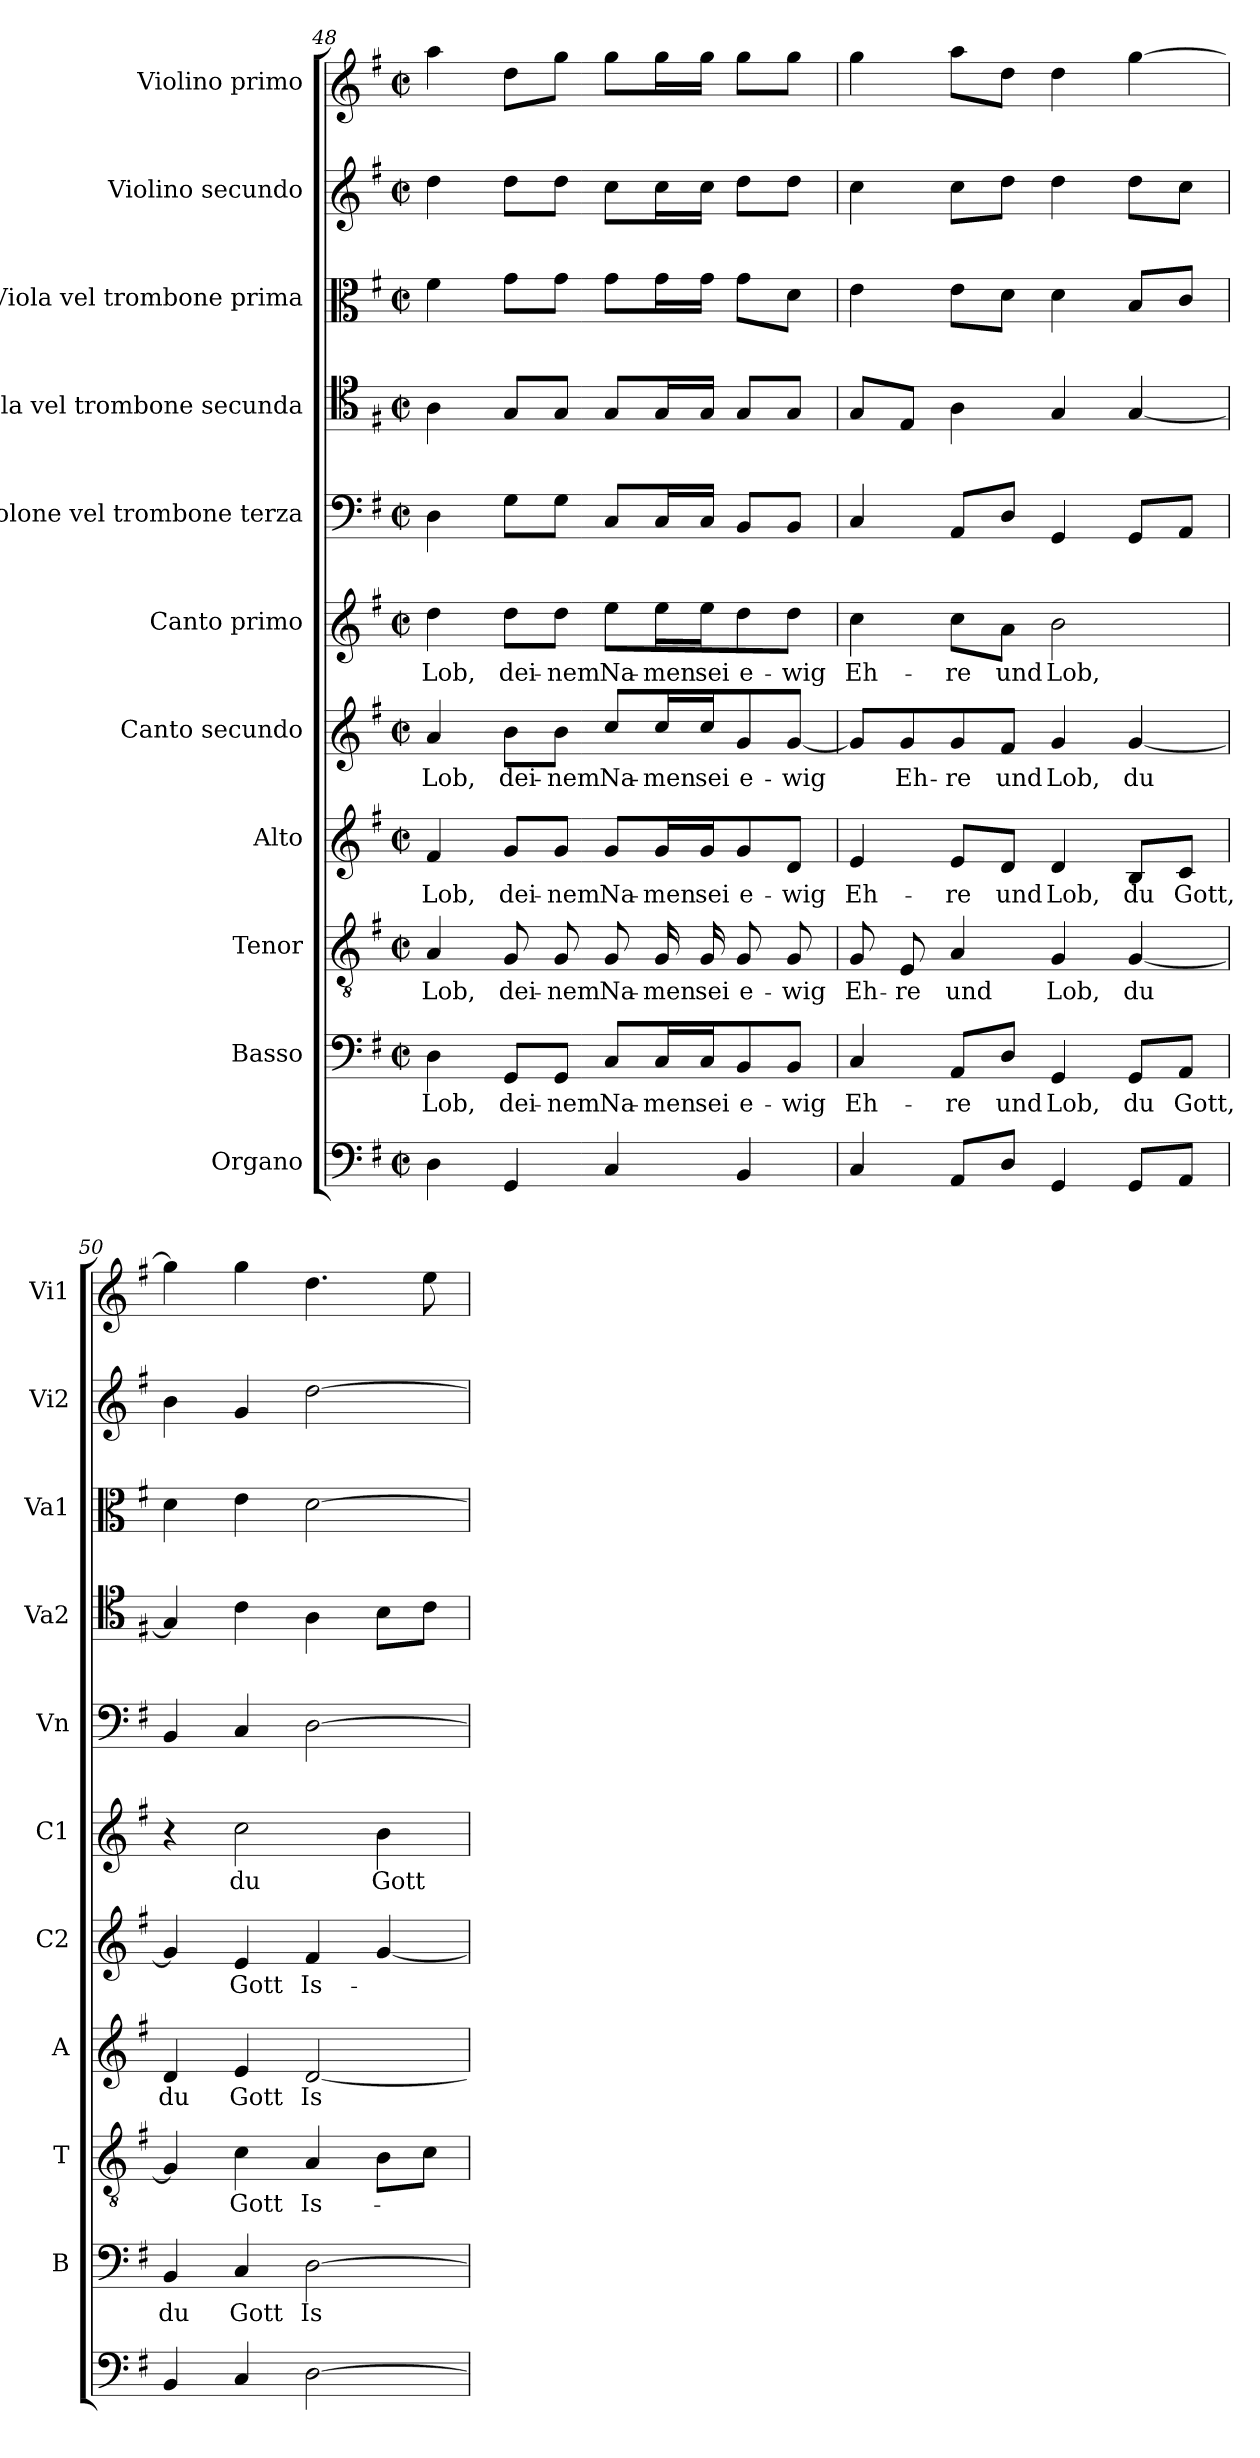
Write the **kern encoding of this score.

**kern	**kern	**text	**kern	**text	**kern	**text	**kern	**text	**kern	**text	**kern	**kern	**kern	**kern	**kern
*part11	*part10	*part10	*part9	*part9	*part8	*part8	*part7	*part7	*part6	*part6	*part5	*part4	*part3	*part2	*part1
*staff11	*staff10	*staff10	*staff9	*staff9	*staff8	*staff8	*staff7	*staff7	*staff6	*staff6	*staff5	*staff4	*staff3	*staff2	*staff1
*I"Organo	*I"Basso	*	*I"Tenor	*	*I"Alto	*	*I"Canto secundo	*	*I"Canto primo	*	*I"Violone vel trombone  terza	*I"Viola vel trombone secunda	*I"Viola vel trombone prima	*I"Violino secundo	*I"Violino primo
*	*I'B	*	*I'T	*	*I'A	*	*I'C2	*	*I'C1	*	*I'Vn	*I'Va2	*I'Va1	*I'Vi2	*I'Vi1
*clefF4	*clefF4	*	*clefGv2	*	*clefG2	*	*clefG2	*	*clefG2	*	*clefF4	*clefC4	*clefC3	*clefG2	*clefG2
*k[f#]	*k[f#]	*	*k[f#]	*	*k[f#]	*	*k[f#]	*	*k[f#]	*	*k[f#]	*k[f#]	*k[f#]	*k[f#]	*k[f#]
*G:	*G:	*	*G:	*	*G:	*	*G:	*	*G:	*	*G:	*G:	*G:	*G:	*G:
*M2/2	*M2/2	*	*M2/2	*	*M2/2	*	*M2/2	*	*M2/2	*	*M2/2	*M2/2	*M2/2	*M2/2	*M2/2
*met(c|)	*met(c|)	*	*met(c|)	*	*met(c|)	*	*met(c|)	*	*met(c|)	*	*met(c|)	*met(c|)	*met(c|)	*met(c|)	*met(c|)
=48	=48	=48	=48	=48	=48	=48	=48	=48	=48	=48	=48	=48	=48	=48	=48
!	!	!LO:LY:b	!	!	!	!	!	!	!	!	!	!	!	!	!
!	!	!	!	!LO:LY:b	!	!	!	!	!	!	!	!	!	!	!
!	!	!	!	!	!	!LO:LY:b	!	!	!	!	!	!	!	!	!
!	!	!	!	!	!	!	!	!LO:LY:b	!	!	!	!	!	!	!
!	!	!	!	!	!	!	!	!	!	!LO:LY:b	!	!	!	!	!
4D\	4D\	Lob,	4A/	Lob,	4f#/	Lob,	4a/	Lob,	4dd\	Lob,	4D\	4A\	4f#\	4dd\	4aa\
!	!	!LO:LY:b	!	!	!	!	!	!	!	!	!	!	!	!	!
!	!	!	!	!LO:LY:b	!	!	!	!	!	!	!	!	!	!	!
!	!	!	!	!	!	!LO:LY:b	!	!	!	!	!	!	!	!	!
!	!	!	!	!	!	!	!	!LO:LY:b	!	!	!	!	!	!	!
!	!	!	!	!	!	!	!	!	!	!LO:LY:b	!	!	!	!	!
4GG/	8GG/L	dei-	8G/	dei-	8g/L	dei-	8b\L	dei-	8dd\L	dei-	8G\L	8G/L	8g\L	8dd\L	8dd\L
!	!	!LO:LY:b	!	!	!	!	!	!	!	!	!	!	!	!	!
!	!	!	!	!LO:LY:b	!	!	!	!	!	!	!	!	!	!	!
!	!	!	!	!	!	!LO:LY:b	!	!	!	!	!	!	!	!	!
!	!	!	!	!	!	!	!	!LO:LY:b	!	!	!	!	!	!	!
!	!	!	!	!	!	!	!	!	!	!LO:LY:b	!	!	!	!	!
.	8GG/J	-nem	8G/	-nem	8g/J	-nem	8b\J	-nem	8dd\J	-nem	8G\J	8G/J	8g\J	8dd\J	8gg\J
!	!	!LO:LY:b	!	!	!	!	!	!	!	!	!	!	!	!	!
!	!	!	!	!LO:LY:b	!	!	!	!	!	!	!	!	!	!	!
!	!	!	!	!	!	!LO:LY:b	!	!	!	!	!	!	!	!	!
!	!	!	!	!	!	!	!	!LO:LY:b	!	!	!	!	!	!	!
!	!	!	!	!	!	!	!	!	!	!LO:LY:b	!	!	!	!	!
4C/	8C/L	Na-	8G/	Na-	8g/L	Na-	8cc/L	Na-	8ee\L	Na-	8C/L	8G/L	8g\L	8cc\L	8gg\L
!	!	!LO:LY:b	!	!	!	!	!	!	!	!	!	!	!	!	!
!	!	!	!	!LO:LY:b	!	!	!	!	!	!	!	!	!	!	!
!	!	!	!	!	!	!LO:LY:b	!	!	!	!	!	!	!	!	!
!	!	!	!	!	!	!	!	!LO:LY:b	!	!	!	!	!	!	!
!	!	!	!	!	!	!	!	!	!	!LO:LY:b	!	!	!	!	!
.	16C/L	-men	16G/	-men	16g/L	-men	16cc/L	-men	16ee\L	-men	16C/L	16G/L	16g\L	16cc\L	16gg\L
!	!	!LO:LY:b	!	!	!	!	!	!	!	!	!	!	!	!	!
!	!	!	!	!LO:LY:b	!	!	!	!	!	!	!	!	!	!	!
!	!	!	!	!	!	!LO:LY:b	!	!	!	!	!	!	!	!	!
!	!	!	!	!	!	!	!	!LO:LY:b	!	!	!	!	!	!	!
!	!	!	!	!	!	!	!	!	!	!LO:LY:b	!	!	!	!	!
.	16C/J	sei	16G/	sei	16g/J	sei	16cc/J	sei	16ee\J	sei	16C/JJ	16G/JJ	16g\JJ	16cc\JJ	16gg\JJ
!	!	!LO:LY:b	!	!	!	!	!	!	!	!	!	!	!	!	!
!	!	!	!	!LO:LY:b	!	!	!	!	!	!	!	!	!	!	!
!	!	!	!	!	!	!LO:LY:b	!	!	!	!	!	!	!	!	!
!	!	!	!	!	!	!	!	!LO:LY:b	!	!	!	!	!	!	!
!	!	!	!	!	!	!	!	!	!	!LO:LY:b	!	!	!	!	!
4BB/	8BB/	e-	8G/	e-	8g/	e-	8g/	e-	8dd\	e-	8BB/L	8G/L	8g\L	8dd\L	8gg\L
!	!	!LO:LY:b	!	!	!	!	!	!	!	!	!	!	!	!	!
!	!	!	!	!LO:LY:b	!	!	!	!	!	!	!	!	!	!	!
!	!	!	!	!	!	!LO:LY:b	!	!	!	!	!	!	!	!	!
!	!	!	!	!	!	!	!	!LO:LY:b	!	!	!	!	!	!	!
!	!	!	!	!	!	!	!	!	!	!LO:LY:b	!	!	!	!	!
.	8BB/J	-wig	8G/	-wig	8d/J	-wig	[8g/J	-wig	8dd\J	-wig	8BB/J	8G/J	8d\J	8dd\J	8gg\J
=49	=49	=49	=49	=49	=49	=49	=49	=49	=49	=49	=49	=49	=49	=49	=49
!	!	!LO:LY:b	!	!	!	!	!	!	!	!	!	!	!	!	!
!	!	!	!	!LO:LY:b	!	!	!	!	!	!	!	!	!	!	!
!	!	!	!	!	!	!LO:LY:b	!	!	!	!	!	!	!	!	!
!	!	!	!	!	!	!	!	!	!	!LO:LY:b	!	!	!	!	!
4C/	4C/	Eh-	8G/	Eh-	4e/	Eh-	8g/L]	.	4cc\	Eh-	4C/	8G/L	4e\	4cc\	4gg\
!	!	!	!	!LO:LY:b	!	!	!	!	!	!	!	!	!	!	!
!	!	!	!	!	!	!	!	!LO:LY:b	!	!	!	!	!	!	!
.	.	.	8E/	-re	.	.	8g/	Eh-	.	.	.	8E/J	.	.	.
!	!	!LO:LY:b	!	!	!	!	!	!	!	!	!	!	!	!	!
!	!	!	!	!LO:LY:b	!	!	!	!	!	!	!	!	!	!	!
!	!	!	!	!	!	!LO:LY:b	!	!	!	!	!	!	!	!	!
!	!	!	!	!	!	!	!	!LO:LY:b	!	!	!	!	!	!	!
!	!	!	!	!	!	!	!	!	!	!LO:LY:b	!	!	!	!	!
8AA/L	8AA/L	-re	4A/	und	8e/L	-re	8g/	-re	8cc\L	-re	8AA/L	4A\	8e\L	8cc\L	8aa\L
!	!	!LO:LY:b	!	!	!	!	!	!	!	!	!	!	!	!	!
!	!	!	!	!	!	!LO:LY:b	!	!	!	!	!	!	!	!	!
!	!	!	!	!	!	!	!	!LO:LY:b	!	!	!	!	!	!	!
!	!	!	!	!	!	!	!	!	!	!LO:LY:b	!	!	!	!	!
8D/J	8D/J	und	.	.	8d/J	und	8f#/J	und	8a\J	und	8D/J	.	8d\J	8dd\J	8dd\J
!	!	!LO:LY:b	!	!	!	!	!	!	!	!	!	!	!	!	!
!	!	!	!	!LO:LY:b	!	!	!	!	!	!	!	!	!	!	!
!	!	!	!	!	!	!LO:LY:b	!	!	!	!	!	!	!	!	!
!	!	!	!	!	!	!	!	!LO:LY:b	!	!	!	!	!	!	!
!	!	!	!	!	!	!	!	!	!	!LO:LY:b	!	!	!	!	!
4GG/	4GG/	Lob,	4G/	Lob,	4d/	Lob,	4g/	Lob,	2b\	Lob,	4GG/	4G/	4d\	4dd\	4dd\
!	!	!LO:LY:b	!	!	!	!	!	!	!	!	!	!	!	!	!
!	!	!	!	!LO:LY:b	!	!	!	!	!	!	!	!	!	!	!
!	!	!	!	!	!	!LO:LY:b	!	!	!	!	!	!	!	!	!
!	!	!	!	!	!	!	!	!LO:LY:b	!	!	!	!	!	!	!
8GG/L	8GG/L	du	[4G/	du	8B/L	du	[4g/	du	.	.	8GG/L	[4G/	8B/L	8dd\L	[4gg\
!	!	!LO:LY:b	!	!	!	!	!	!	!	!	!	!	!	!	!
!	!	!	!	!	!	!LO:LY:b	!	!	!	!	!	!	!	!	!
8AA/J	8AA/J	Gott,	.	.	8c/J	Gott,	.	.	.	.	8AA/J	.	8c/J	8cc\J	.
!!LO:PB:g=z
=50	=50	=50	=50	=50	=50	=50	=50	=50	=50	=50	=50	=50	=50	=50	=50
!	!	!LO:LY:b	!	!	!	!	!	!	!	!	!	!	!	!	!
!	!	!	!	!	!	!LO:LY:b	!	!	!	!	!	!	!	!	!
4BB/	4BB/	du	4G/]	.	4d/	du	4g/]	.	4r	.	4BB/	4G/]	4d\	4b\	4gg\]
!	!	!LO:LY:b	!	!	!	!	!	!	!	!	!	!	!	!	!
!	!	!	!	!LO:LY:b	!	!	!	!	!	!	!	!	!	!	!
!	!	!	!	!	!	!LO:LY:b	!	!	!	!	!	!	!	!	!
!	!	!	!	!	!	!	!	!LO:LY:b	!	!	!	!	!	!	!
!	!	!	!	!	!	!	!	!	!	!LO:LY:b	!	!	!	!	!
4C/	4C/	Gott	4c\	Gott	4e/	Gott	4e/	Gott	2cc\	du	4C/	4c\	4e\	4g/	4gg\
!	!	!LO:LY:b	!	!	!	!	!	!	!	!	!	!	!	!	!
!	!	!	!	!LO:LY:b	!	!	!	!	!	!	!	!	!	!	!
!	!	!	!	!	!	!LO:LY:b	!	!	!	!	!	!	!	!	!
!	!	!	!	!	!	!	!	!LO:LY:b	!	!	!	!	!	!	!
[2D\	[2D\	Is-	4A/	Is-	[2d/	Is-	4f#/	Is-	.	.	[2D\	4A\	[2d\	[2dd\	4.dd\
!	!	!	!	!	!	!	!	!	!	!LO:LY:b	!	!	!	!	!
.	.	.	8B\L	.	.	.	[4g/	.	4b\	Gott	.	8B\L	.	.	.
.	.	.	8c\J	.	.	.	.	.	.	.	.	8c\J	.	.	8ee\
=	=	=	=	=	=	=	=	=	=	=	=	=	=	=	=
*-	*-	*-	*-	*-	*-	*-	*-	*-	*-	*-	*-	*-	*-	*-	*-
